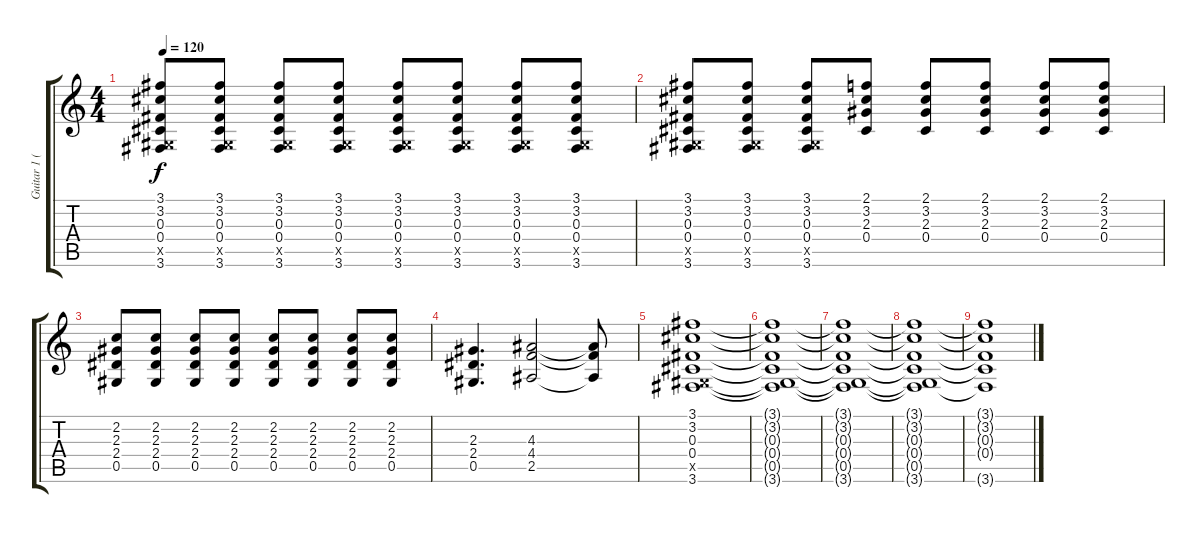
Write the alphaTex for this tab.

\track ("Guitar 1 (Lead)" "Guitar 1 (") {instrument electricguitarclean}
\staff {score tabs}
\tuning (Eb4 Bb3 Gb3 Db3 Ab2 Eb2) {hide}
\ts (4 4)
\tempo 120
\clef g2
\ks c
(3.1 3.2 0.3 0.4 0.5{x} 3.6).8{dy f} (3.1 3.2 0.3 0.4 0.5{x} 3.6).8 (3.1 3.2 0.3 0.4 0.5{x} 3.6).8 (3.1 3.2 0.3 0.4 0.5{x} 3.6).8 (3.1 3.2 0.3 0.4 0.5{x} 3.6).8 (3.1 3.2 0.3 0.4 0.5{x} 3.6).8 (3.1 3.2 0.3 0.4 0.5{x} 3.6).8 (3.1 3.2 0.3 0.4 0.5{x} 3.6).8 |
(3.1 3.2 0.3 0.4 0.5{x} 3.6).8 (3.1 3.2 0.3 0.4 0.5{x} 3.6).8 (3.1 3.2 0.3 0.4 0.5{x} 3.6).8 (2.1 3.2 2.3 0.4).8 (2.1 3.2 2.3 0.4).8 (2.1 3.2 2.3 0.4).8 (2.1 3.2 2.3 0.4).8 (2.1 3.2 2.3 0.4).8 |
(2.2 2.3 2.4 0.5).8 (2.2 2.3 2.4 0.5).8 (2.2 2.3 2.4 0.5).8 (2.2 2.3 2.4 0.5).8 (2.2 2.3 2.4 0.5).8 (2.2 2.3 2.4 0.5).8 (2.2 2.3 2.4 0.5).8 (2.2 2.3 2.4 0.5).8 |
(2.3 2.4 0.5).4{d} (4.3 4.4 2.5).2 (4.3{t} 4.4{t} 2.5{t}).8 |
(3.1 3.2 0.3 0.4 0.5{x} 3.6).1{volume 0} |
(3.1{t} 3.2{t} 0.3{t} 0.4{t} 0.5{t} 3.6{t}).1 |
(3.1{t} 3.2{t} 0.3{t} 0.4{t} 0.5{t} 3.6{t}).1 |
(3.1{t} 3.2{t} 0.3{t} 0.4{t} 0.5{t} 3.6{t}).1 |
(3.1{t} 3.2{t} 0.3{t} 0.4{t} 3.6{t}).1
